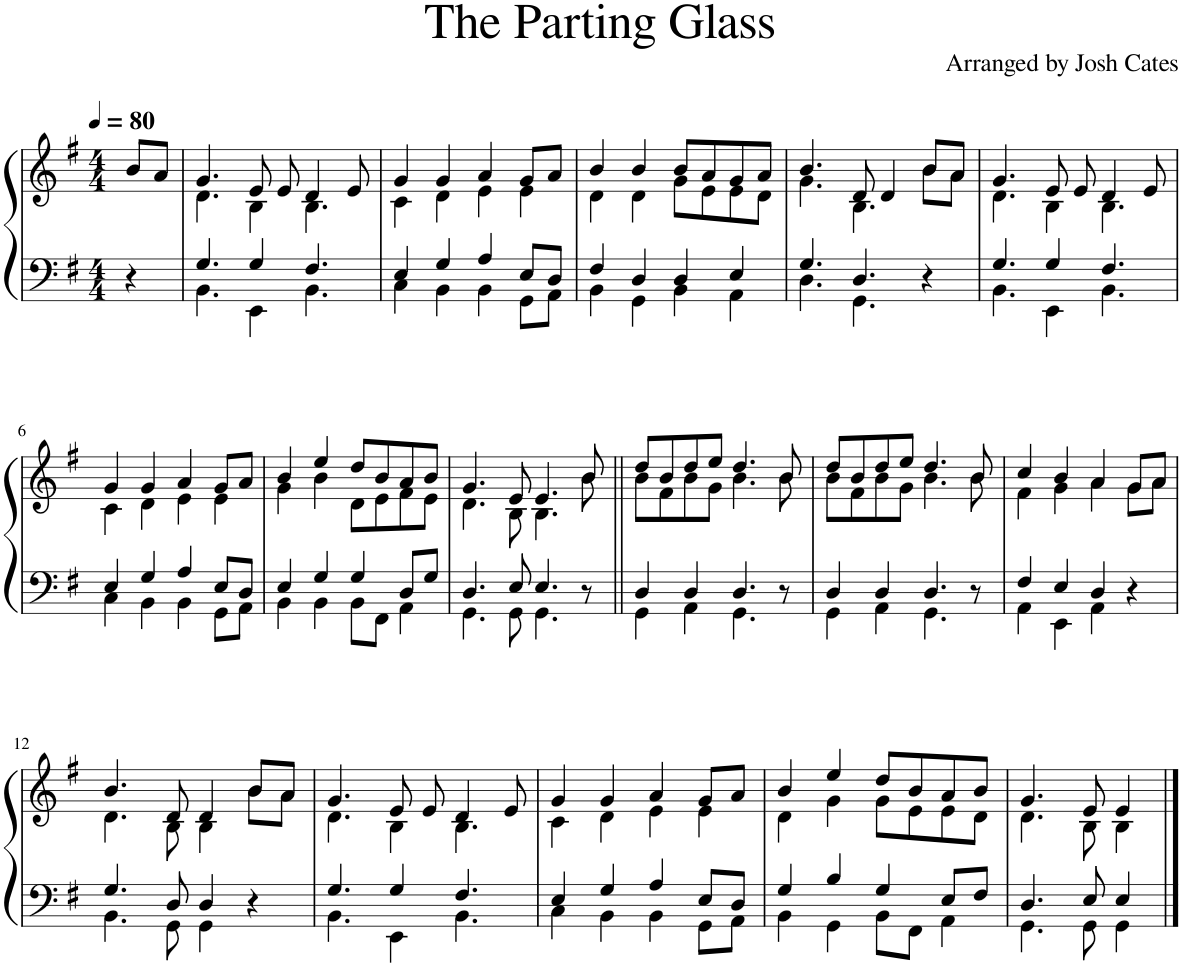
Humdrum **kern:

**kern	**kern
*part1	*part1
*staff2	*staff1
*I"Piano	*
*I'Pno.	*
*clefF4	*clefG2
*k[f#]	*k[f#]
*M4/4	*M4/4
*MM80	*MM80
=	=
4r	8b/L
.	8a/J
=1	=1
*^	*^
4.G/	4.BB\	4.g/	4.d\
4G/	4EE\	8e/	4B\
.	.	8e/	.
4.F#/	4.BB\	4d/	4.B\
.	.	8e/	.
=2	=2	=2	=2
4E/	4C\	4g/	4c\
4G/	4BB\	4g/	4d\
4A/	4BB\	4a/	4e\
8E/L	8GG\L	8g/L	4e\
8D/J	8AA\J	8a/J	.
=3	=3	=3	=3
4F#/	4BB\	4b/	4d\
4D/	4GG\	4b/	4d\
4D/	4BB\	8b/L	8g\L
.	.	8a/	8e\
4E/	4AA\	8g/	8e\
.	.	8a/J	8d\J
=4	=4	=4	=4
4.G/	4.D\	4.b/	4.g\
4.D/	4.GG\	8d/	4.B\
.	.	4d/	.
4r	4ryy	8b/L	8b\L
.	.	8a/J	8a\J
=5	=5	=5	=5
4.G/	4.BB\	4.g/	4.d\
4G/	4EE\	8e/	4B\
.	.	8e/	.
4.F#/	4.BB\	4d/	4.B\
.	.	8e/	.
!!LO:LB:g=z	!!
=6	=6	=6	=6
4E/	4C\	4g/	4c\
4G/	4BB\	4g/	4d\
4A/	4BB\	4a/	4e\
8E/L	8GG\L	8g/L	4e\
8D/J	8AA\J	8a/J	.
=7	=7	=7	=7
4E/	4BB\	4b/	4g\
4G/	4BB\	4ee/	4b\
4G/	8BB\L	8dd/L	8d\L
.	8FF#\J	8b/	8e\
8D/L	4AA\	8a/	8f#\
8G/J	.	8b/J	8e\J
=8	=8	=8	=8
4.D/	4.GG\	4.g/	4.d\
8E/	8GG\	8e/	8B\
4.E/	4.GG\	4.e/	4.B\
8r	8ryy	8b/	8b\
=9||	=9||	=9||	=9||
4D/	4GG\	8dd/L	8b\L
.	.	8b/	8f#\
4D/	4AA\	8dd/	8b\
.	.	8ee/J	8g\J
4.D/	4.GG\	4.dd/	4.b\
8r	8ryy	8b/	8b\
=10	=10	=10	=10
4D/	4GG\	8dd/L	8b\L
.	.	8b/	8f#\
4D/	4AA\	8dd/	8b\
.	.	8ee/J	8g\J
4.D/	4.GG\	4.dd/	4.b\
8r	8ryy	8b/	8b\
=11	=11	=11	=11
4F#/	4AA\	4cc/	4f#\
4E/	4EE\	4b/	4g\
4D/	4AA\	4a/	4a\
4r	4ryy	8g/L	8g\L
.	.	8a/J	8a\J
!!LO:LB:g=z	!!
=12	=12	=12	=12
4.G/	4.BB\	4.b/	4.d\
8D/	8GG\	8d/	8B\
4D/	4GG\	4d/	4B\
4r	4ryy	8b/L	8b\L
.	.	8a/J	8a\J
=13	=13	=13	=13
4.G/	4.BB\	4.g/	4.d\
4G/	4EE\	8e/	4B\
.	.	8e/	.
4.F#/	4.BB\	4d/	4.B\
.	.	8e/	.
=14	=14	=14	=14
4E/	4C\	4g/	4c\
4G/	4BB\	4g/	4d\
4A/	4BB\	4a/	4e\
8E/L	8GG\L	8g/L	4e\
8D/J	8AA\J	8a/J	.
=15	=15	=15	=15
4G/	4BB\	4b/	4d\
4B/	4GG\	4ee/	4g\
4G/	8BB\L	8dd/L	8g\L
.	8FF#\J	8b/	8e\
8E/L	4AA\	8a/	8e\
8F#/J	.	8b/J	8d\J
=16	=16	=16	=16
4.D/	4.GG\	4.g/	4.d\
8E/	8GG\	8e/	8B\
4E/	4GG\	4e/	4B\
*v	*v	*	*
*	*v	*v
==	==
*-	*-
